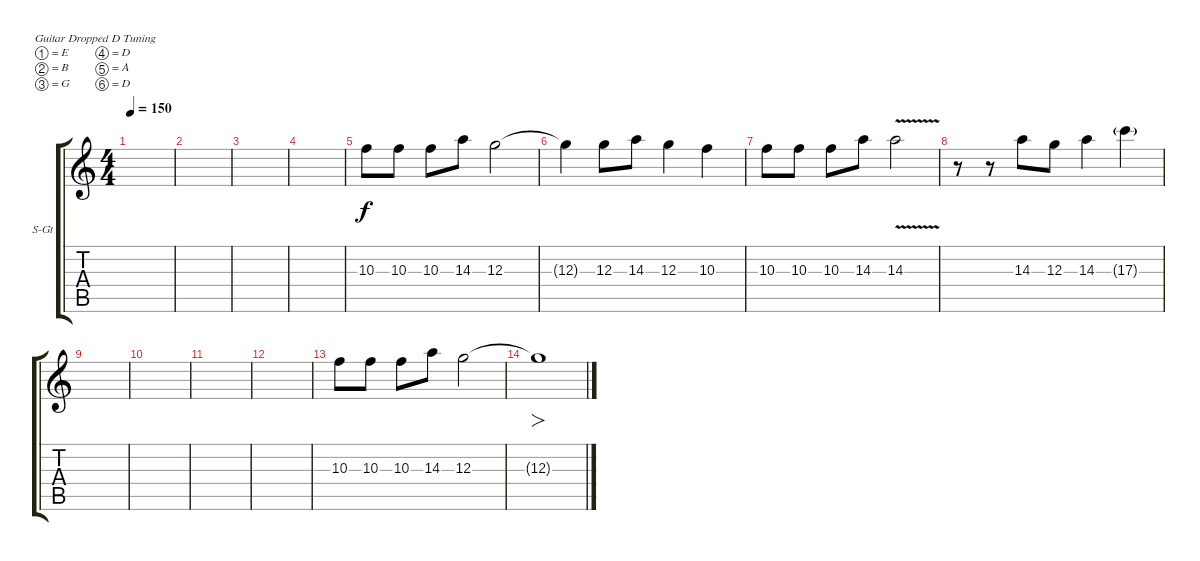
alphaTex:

\bracketExtendMode groupsimilarinstruments
\firstSystemTrackNameOrientation horizontal
\otherSystemsTrackNameOrientation horizontal
\track ("Jordan Blake" "S-Gt") {instrument clarinet}
\staff {score tabs}
\tuning (E4 B3 G3 D3 A2 D2)
\displaytranspose 12
\ts (4 4)
\tempo 150
\clef g2
\ks c
|
|
|
|
10.3.8 10.3.8 10.3.8 14.3.8 12.3.2 |
12.3{t}.4 12.3.8 14.3.8 12.3.4 10.3.4 |
10.3.8 10.3.8 10.3.8 14.3.8 14.3{v}.2 |
r.8 r.8 14.3.8 12.3.8 14.3.4 17.3{g}.4 |
|
|
|
|
10.3.8 10.3.8 10.3.8 14.3.8 12.3.2 |
12.3{t}.1{fo}
